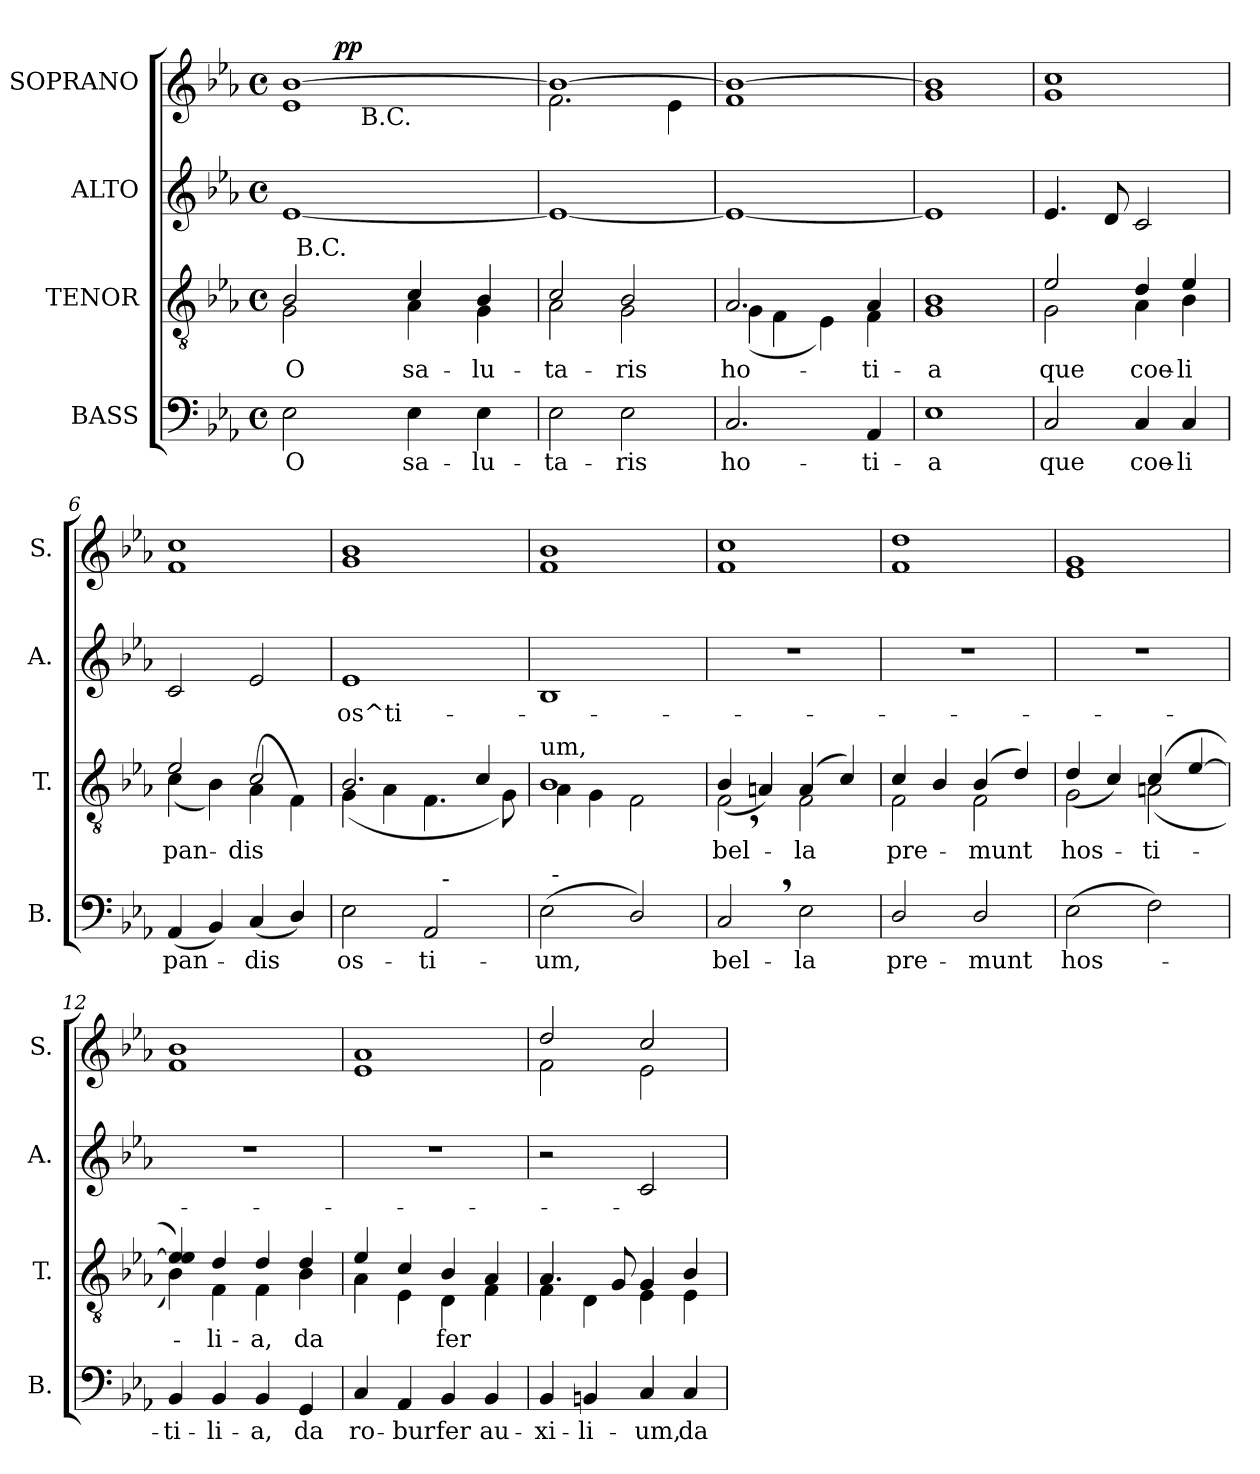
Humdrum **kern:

**kern	**text	**kern	**text	**kern	**text	**kern	**dynam
*part4	*part4	*part3	*part3	*part2	*part2	*part1	*part1
*staff4	*staff4	*staff3	*staff3	*staff2	*staff2	*staff1	*staff1
*I"BASS	*	*I"TENOR	*	*I"ALTO	*	*I"SOPRANO	*
*I'B.	*	*I'T.	*	*I'A.	*	*I'S.	*
*clefF4	*	*clefGv2	*	*clefG2	*	*clefG2	*
*k[b-e-a-]	*	*k[b-e-a-]	*	*k[b-e-a-]	*	*k[b-e-a-]	*
*E-:	*	*E-:	*	*E-:	*	*E-:	*
*M4/4	*	*M4/4	*	*M4/4	*	*M4/4	*
*met(c)	*	*met(c)	*	*met(c)	*	*met(c)	*
=1	=1	=1	=1	=1	=1	=1	=1
!	!	!	!	!	!	!LO:TX:a:t=Lento	!
!	!LO:LY:b	!	!LO:LY:b	!	!	!	!
*	*	*^	*	*	*	*^	*
*	*	*	*^	*	*	*	*	*^	*
2E-\	O	2B-/	2G\	32ryy	O	[<1e-	.	1e- [>1b-	8ryy	4ryy	.
!	!	!	!	!LO:TX:a:t=B.C.	!	!	!	!	!	!	!
.	.	.	.	2ryy	.	.	.	.	.	.	.
.	.	.	.	.	.	.	.	.	32ryy	.	.
!	!	!	!	!	!	!	!	!	!	!	!LO:DY:a
!	!	!	!	!	!	!	!	!	!	!	!LO:DY:n=1:b
.	.	.	.	.	.	.	.	.	2ryy	.	p p
!	!	!	!	!	!	!	!	!	!	!LO:TX:b:t=B.C.	!
.	.	.	.	.	.	.	.	.	.	2.ryy	.
!	!LO:LY:b	!	!	!	!LO:LY:b	!	!	!	!	!	!
4E-\	sa-	4c/	4A-\	.	sa-	.	.	.	.	.	.
.	.	.	.	4...ryy	.	.	.	.	.	.	.
.	.	.	.	.	.	.	.	.	4ryy	.	.
!	!LO:LY:b	!	!	!	!LO:LY:b	!	!	!	!	!	!
4E-\	-lu-	4B-/	4G\	.	-lu-	.	.	.	.	.	.
.	.	.	.	.	.	.	.	.	16.ryy	.	.
=2	=2	=2	=2	=2	=2	=2	=2	=2	=2	=2	=2
!	!LO:LY:b	!	!	!	!LO:LY:b	!	!	!	!	!	!
*	*	*	*v	*v	*	*	*	*	*v	*v	*
2E-\	-ta-	2c/	2A-\	-ta-	1e-_	.	1b-_	2.f\	.
!	!LO:LY:b	!	!	!LO:LY:b	!	!	!	!	!
2E-\	-ris	2B-/	2G\	-ris	.	.	.	.	.
.	.	.	.	.	.	.	.	4e-\	.
=3	=3	=3	=3	=3	=3	=3	=3	=3	=3
!	!LO:LY:b	!	!	!LO:LY:b	!	!	!	!	!
*	*	*	*	*	*	*	*v	*v	*
2.C/	ho-	2.A-/	(<4G\	-ho-	1e-_	.	1f 1b-_	.
.	.	.	4F\	.	.	.	.	.
.	.	.	4E-\)	.	.	.	.	.
!	!LO:LY:b	!	!	!LO:LY:b	!	!	!	!
4AA-/	-ti-	4F\	4A-/	ti-	.	.	.	.
=4	=4	=4	=4	=4	=4	=4	=4	=4
!	!LO:LY:b	!	!	!LO:LY:b	!	!	!	!
*	*	*v	*v	*	*	*	*	*
1E-	-a	1G 1B-	-a	1e-]	.	1g 1b-]	.
=5	=5	=5	=5	=5	=5	=5	=5
!	!LO:LY:b	!	!LO:LY:b	!	!	!	!
*	*	*^	*	*	*	*	*
2C/	que	2e-/	2G\	que	4.e-/	.	1g 1cc	.
.	.	.	.	.	8d/	.	.	.
!	!LO:LY:b	!	!	!LO:LY:b	!	!	!	!
4C/	coe-	4d/	4A-\	coe-	2c/	.	.	.
!	!LO:LY:b	!	!	!LO:LY:b	!	!	!	!
4C/	-li	4e-/	4B-\	-li	.	.	.	.
=6	=6	=6	=6	=6	=6	=6	=6	=6
!	!LO:LY:b	!	!	!LO:LY:b	!	!	!	!
(<4AA-/	pan-	2e-/	(<4c\	pan-	2c/	.	1f 1cc	.
4BB-/)	.	.	4B-\)	.	.	.	.	.
!	!LO:LY:b	!	!	!LO:LY:b	!	!	!	!
(<4C/	-dis	(<4A-\	2c/	dis	2e-/	.	.	.
4D/)	.	4F\)	.	.	.	.	.	.
=7	=7	=7	=7	=7	=7	=7	=7	=7
!LO:TX:a:t=os	!	!	!	!	!	!	!	!
!	!LO:LY:b	!	!	!	!	!LO:LY:b	!	!
*^	*	*	*	*	*	*	*	*
2E-\	2ryy	os-	2.B-/	(<4G\	.	1e-	os^ti-	1g 1b-	.
.	.	.	.	4A-\	.	.	.	.	.
!	!	!LO:LY:b	!	!	!	!	!	!	!
2AA-/	16ryy	-ti-	.	4.F\	.	.	.	.	.
!	!LO:TX:a:t=-	!	!	!	!	!	!	!	!
.	4..ryy	.	.	.	.	.	.	.	.
.	.	.	4c/	.	.	.	.	.	.
.	.	.	.	8G\)	.	.	.	.	.
!!LO:LB:g=z
=8	=8	=8	=8	=8	=8	=8	=8	=8	=8
!	!	!	!LO:TX:a:t=um,	!	!	!	!	!	!
!	!	!LO:LY:b	!	!	!	!	!	!	!
(>2E-\	32ryy	-um,	1B-	4A-\	.	1B-	.	1f 1b-	.
!	!LO:TX:a:t=-	!	!	!	!	!	!	!	!
.	2ryy	.	.	.	.	.	.	.	.
.	.	.	.	4G\	.	.	.	.	.
2D/)	.	.	.	2F\	.	.	.	.	.
.	4...ryy	.	.	.	.	.	.	.	.
=9	=9	=9	=9	=9	=9	=9	=9	=9	=9
!	!	!LO:LY:b	!	!	!LO:LY:b	!	!	!	!
*v	*v	*	*	*	*	*	*	*	*
2C,>/	bel-	2F\	(>4B-,>/	bel-	1r	.	1f 1cc	.
.	.	.	4An/)	.	.	.	.	.
!	!LO:LY:b	!	!	!LO:LY:b	!	!	!	!
2E-\	-la	(>4A/	2F\	-la	.	.	.	.
.	.	4c/)	.	.	.	.	.	.
=10	=10	=10	=10	=10	=10	=10	=10	=10
!	!LO:LY:b	!	!	!LO:LY:b	!	!	!	!
2D/	pre-	2F\	4c/	pre-	1r	.	1f 1dd	.
.	.	.	4B-/	.	.	.	.	.
!	!LO:LY:b	!	!	!LO:LY:b	!	!	!	!
2D/	-munt	(>4B-/	2F\	-munt	.	.	.	.
.	.	4d/)	.	.	.	.	.	.
=11	=11	=11	=11	=11	=11	=11	=11	=11
!	!LO:LY:b	!	!	!LO:LY:b	!	!	!	!
(>2E-\	hos-	2G\	(>4d/	-hos-	1r	.	1e- 1g	.
.	.	.	4c/)	.	.	.	.	.
!	!	!	!	!LO:LY:b	!	!	!	!
2F\)	.	(>4c/	(<2An\	-ti-	.	.	.	.
.	.	[>4e-/	.	.	.	.	.	.
=12	=12	=12	=12	=12	=12	=12	=12	=12
!	!LO:LY:b	!	!	!	!	!	!	!
4BB-/	-ti-	4e-/] 4e-/)	4B-\)	.	1r	.	1f 1b-	.
!	!LO:LY:b	!	!	!LO:LY:b	!	!	!	!
4BB-/	-li-	4d/	4F\	-li-	.	.	.	.
!	!LO:LY:b	!	!	!LO:LY:b	!	!	!	!
4BB-/	-a,	4d/	4F\	-a,	.	.	.	.
!	!LO:LY:b	!	!	!LO:LY:b	!	!	!	!
4GG/	da	4d/	4B-\	da	.	.	.	.
=13	=13	=13	=13	=13	=13	=13	=13	=13
!	!LO:LY:b	!	!	!	!	!	!	!
4C/	ro-	4e-/	4A-\	.	1r	.	1e- 1a-	.
!	!LO:LY:b	!	!	!	!	!	!	!
4AA-/	-bur	4c/	4E-\	.	.	.	.	.
!	!LO:LY:b	!	!	!LO:LY:b	!	!	!	!
4BB-/	fer	4B-/	4D\	fer	.	.	.	.
!	!LO:LY:b	!	!	!	!	!	!	!
4BB-/	au-	4A-/	4F\	.	.	.	.	.
=14	=14	=14	=14	=14	=14	=14	=14	=14
!	!LO:LY:b	!	!	!	!	!	!	!
*	*	*	*	*	*	*	*^	*
4BB-/	-xi-	4.A-/	4F\	.	2r	.	2dd/	2f\	.
!	!LO:LY:b	!	!	!	!	!	!	!	!
4BBn/	-li-	.	4D\	.	.	.	.	.	.
.	.	8G/	.	.	.	.	.	.	.
!	!LO:LY:b	!	!	!	!	!	!	!	!
4C/	-um,	4G/	4E-\	.	2c/	.	2cc/	2e-\	.
!	!LO:LY:b	!	!	!	!	!	!	!	!
4C/	da	4E-\	4B-/	.	.	.	.	.	.
*	*	*v	*v	*	*	*	*v	*v	*
=	=	=	=	=	=	=	=
*-	*-	*-	*-	*-	*-	*-	*-
